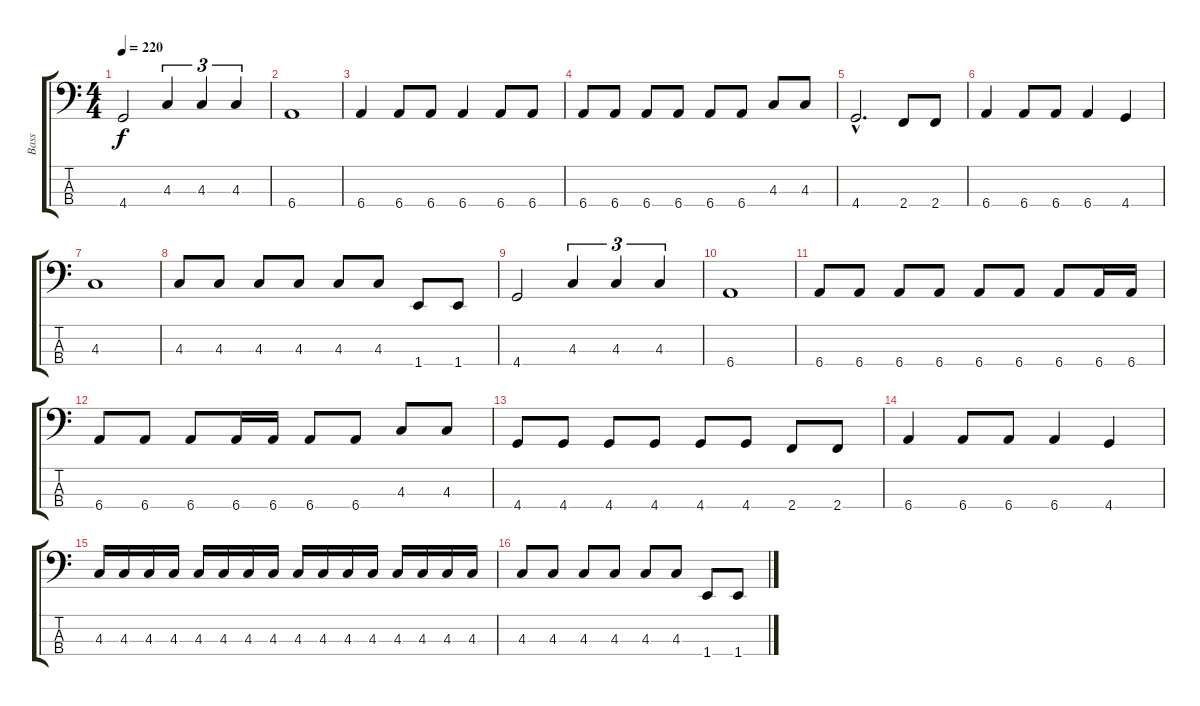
\track ("Bass" "Bass") {instrument electricbassfinger}
\staff {score tabs}
\tuning (Gb2 Db2 Ab1 Eb1) {hide}
\ts (4 4)
\tempo 220
\clef f4
\ks c
4.4.2{dy f} 4.3.4{tu (3 2)} 4.3.4{tu (3 2)} 4.3.4{tu (3 2)} |
6.4.1 |
6.4.4 6.4.8 6.4.8 6.4.4 6.4.8 6.4.8 |
6.4.8 6.4.8 6.4.8 6.4.8 6.4.8 6.4.8 4.3.8 4.3.8 |
4.4{hac}.2{d} 2.4.8 2.4.8 |
6.4.4 6.4.8 6.4.8 6.4.4 4.4.4 |
4.3.1 |
4.3.8 4.3.8 4.3.8 4.3.8 4.3.8 4.3.8 1.4.8 1.4.8 |
4.4.2 4.3.4{tu (3 2)} 4.3.4{tu (3 2)} 4.3.4{tu (3 2)} |
6.4.1 |
6.4.8 6.4.8 6.4.8 6.4.8 6.4.8 6.4.8 6.4.8 6.4.16 6.4.16 |
6.4.8 6.4.8 6.4.8 6.4.16 6.4.16 6.4.8 6.4.8 4.3.8 4.3.8 |
4.4.8 4.4.8 4.4.8 4.4.8 4.4.8 4.4.8 2.4.8 2.4.8 |
6.4.4 6.4.8 6.4.8 6.4.4 4.4.4 |
4.3.16 4.3.16 4.3.16 4.3.16 4.3.16 4.3.16 4.3.16 4.3.16 4.3.16 4.3.16 4.3.16 4.3.16 4.3.16 4.3.16 4.3.16 4.3.16 |
4.3.8 4.3.8 4.3.8 4.3.8 4.3.8 4.3.8 1.4.8 1.4.8
